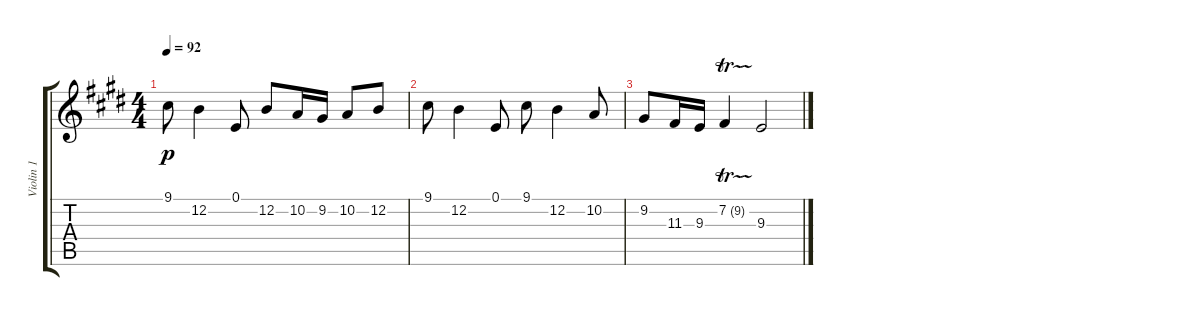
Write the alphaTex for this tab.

\track ("Violin 1 " "Violin 1 ") {instrument violin}
\staff {score tabs}
\tuning (E4 B3 G3 D3 A2 E2) {hide}
\ts (4 4)
\tempo 92
\clef g2
\ks c#minor
9.1.8{dy p} 12.2.4 0.1.8 12.2.8 10.2.16 9.2.16 10.2.8 12.2.8 |
9.1.8 12.2.4 0.1.8 9.1.8 12.2.4 10.2.8 |
9.2.8 11.3.16 9.3.16 7.2{tr (9 32)}.4 9.3.2
